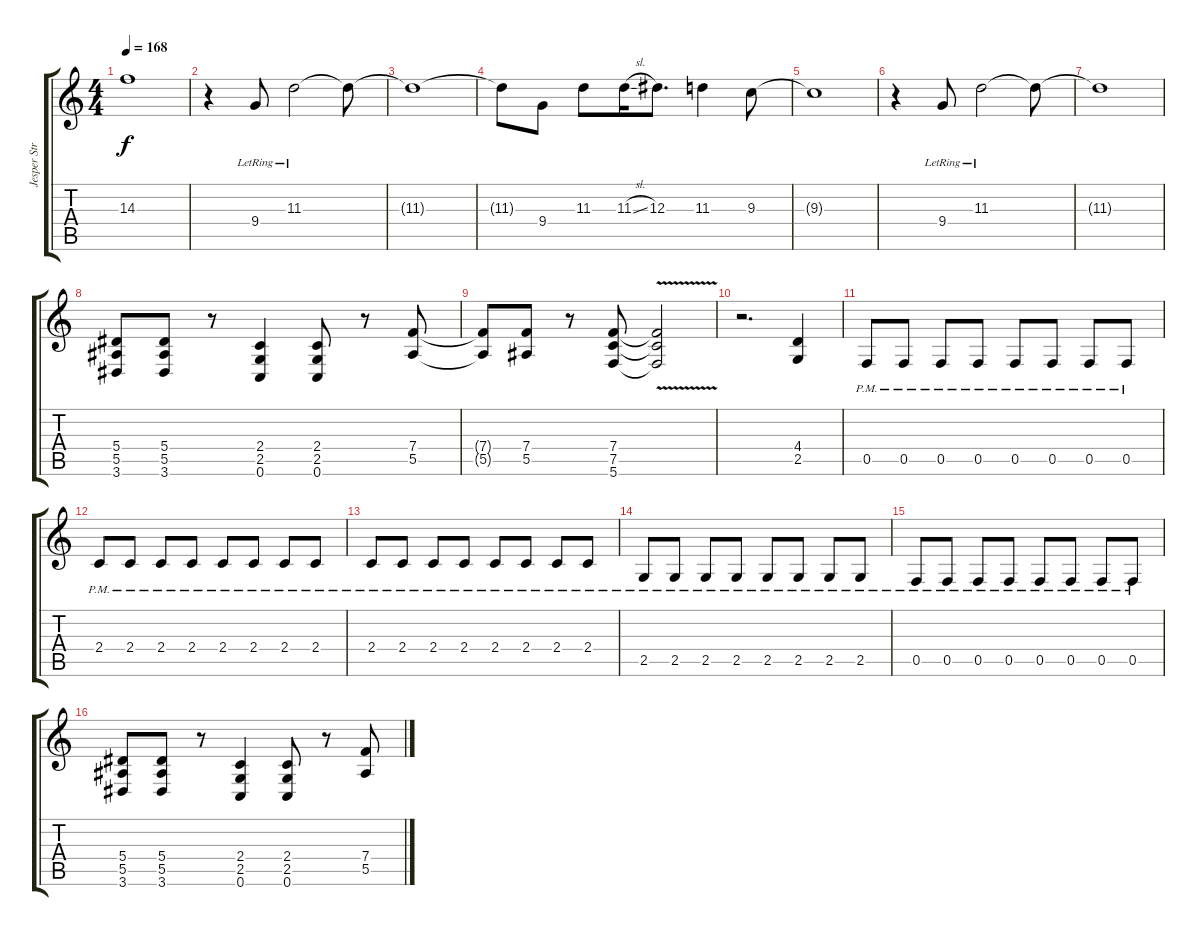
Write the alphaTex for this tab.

\track ("Jesper Strömblad" "Jesper Str") {instrument distortionguitar}
\staff {score tabs}
\tuning (C4 G3 Eb3 Bb2 F2 C2) {hide}
\ts (4 4)
\tempo 168
\clef g2
\ks c
14.3{t}.1{dy f} |
r.4{balance 0} 9.4{lr}.8 11.3{lr}.2 11.3{t}.8 |
11.3{t}.1 |
11.3{t}.8 9.4.8 11.3.8 11.3{sl}.16 12.3.8{d} 11.3.4 9.3.8 |
9.3{t}.1 |
r.4 9.4{lr}.8 11.3{lr}.2 11.3{t}.8 |
11.3{t}.1 |
(5.4 5.5 3.6).8{balance 4} (5.4 5.5 3.6).8 r.8 (2.4 2.5 0.6).4 (2.4 2.5 0.6).8 r.8 (7.4 5.5).8 |
(7.4{t} 5.5{t}).8 (7.4 5.5).8 r.8 (7.4 7.5 5.6).8 (7.4{v t} 7.5{v t} 5.6{v t}).2 |
r.2{d} (4.4 2.5).4 |
0.5{pm}.8 0.5{pm}.8 0.5{pm}.8 0.5{pm}.8 0.5{pm}.8 0.5{pm}.8 0.5{pm}.8 0.5{pm}.8 |
2.4{pm}.8 2.4{pm}.8 2.4{pm}.8 2.4{pm}.8 2.4{pm}.8 2.4{pm}.8 2.4{pm}.8 2.4{pm}.8 |
2.4{pm}.8 2.4{pm}.8 2.4{pm}.8 2.4{pm}.8 2.4{pm}.8 2.4{pm}.8 2.4{pm}.8 2.4{pm}.8 |
2.5{pm}.8 2.5{pm}.8 2.5{pm}.8 2.5{pm}.8 2.5{pm}.8 2.5{pm}.8 2.5{pm}.8 2.5{pm}.8 |
0.5{pm}.8 0.5{pm}.8 0.5{pm}.8 0.5{pm}.8 0.5{pm}.8 0.5{pm}.8 0.5{pm}.8 0.5{pm}.8 |
(5.4 5.5 3.6).8 (5.4 5.5 3.6).8 r.8 (2.4 2.5 0.6).4 (2.4 2.5 0.6).8 r.8 (7.4 5.5).8
